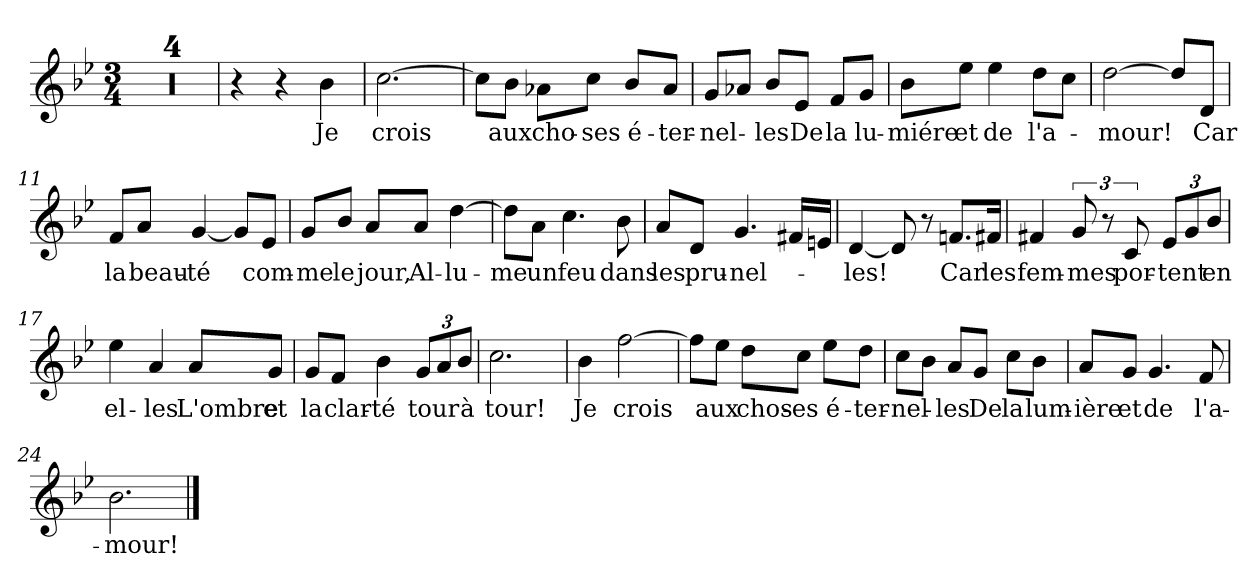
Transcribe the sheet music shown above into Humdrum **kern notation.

**kern	**text
*part1	*part1
*staff1	*staff1
*clefG2	*
*k[b-e-]	*
*M3/4	*
=1	=1
2.r	.
=2	=2
2.r	.
=3	=3
2.r	.
=4	=4
2.r	.
=5	=5
4r	.
4r	.
!	!LO:LY:b
4b-\	Je
=6	=6
!	!LO:LY:b
[2.cc\	crois
=7	=7
8cc\L]	.
!	!LO:LY:b
8b-\J	aux
!	!LO:LY:b
8a-X\L	cho-
!	!LO:LY:b
8cc\J	-ses
!	!LO:LY:b
8b-/L	é-
!	!LO:LY:b
8a-/J	-ter-
=8	=8
!	!LO:LY:b
8g/L	-nel-
8a-X/J	.
!	!LO:LY:b
8b-/L	-les
!	!LO:LY:b
8e-/J	De
!	!LO:LY:b
8f/L	la
!	!LO:LY:b
8g/J	lu-
=9	=9
!	!LO:LY:b
8b-\L	-miére
!	!LO:LY:b
8ee-\J	et
!	!LO:LY:b
4ee-\	de
!	!LO:LY:b
8dd\L	l'a-
8cc\J	.
=10	=10
!	!LO:LY:b
[2dd\	-mour!
8dd/L]	.
!	!LO:LY:b
8d/J	Car
!!LO:LB:g=z
=11	=11
!	!LO:LY:b
8f/L	la
!	!LO:LY:b
8a/J	beau-
!	!LO:LY:b
[4g/	-té
8g/L]	.
!	!LO:LY:b
8e-/J	com-
=12	=12
!	!LO:LY:b
8g/L	-me
!	!LO:LY:b
8b-/J	le
!	!LO:LY:b
8a/L	jour,
!	!LO:LY:b
8a/J	Al-
!	!LO:LY:b
[4dd\	-lu-
=13	=13
!	!LO:LY:b
8dd\L]	-me
!	!LO:LY:b
8a\J	un
!	!LO:LY:b
4.cc\	feu
!	!LO:LY:b
8b-\	dans
=14	=14
!	!LO:LY:b
8a/L	les
!	!LO:LY:b
8d/J	pru-
!	!LO:LY:b
4.g/	-nel-
16f#X/LL	.
16en/JJ	.
=15	=15
!	!LO:LY:b
[4d/	-les!
8d/]	.
8r	.
!	!LO:LY:b
8.fn/L	Car
!	!LO:LY:b
16f#X/Jk	les
=16	=16
!	!LO:LY:b
4f#X/	fem-
!	!LO:LY:b
12g/	-mes
12r	.
!	!LO:LY:b
12c/	por-
!	!LO:LY:b
12e-/L	-tent
12g/	.
!	!LO:LY:b
12b-/J	en
!!LO:LB:g=z
=17	=17
!	!LO:LY:b
4ee-\	el-
!	!LO:LY:b
4a/	-les
!	!LO:LY:b
8a/L	L'ombre
!	!LO:LY:b
8g/J	et
=18	=18
!	!LO:LY:b
8g/L	la
!	!LO:LY:b
8f/J	clar-
!	!LO:LY:b
4b-\	-té
!	!LO:LY:b
12g/L	tour
12a/	.
!	!LO:LY:b
12b-/J	à
=19	=19
!	!LO:LY:b
2.cc\	tour!
=20	=20
!	!LO:LY:b
4b-\	Je
!	!LO:LY:b
[2ff\	crois
=21	=21
8ff\L]	.
!	!LO:LY:b
8ee-\J	aux
!	!LO:LY:b
8dd\L	chos-
!	!LO:LY:b
8cc\J	-es
!	!LO:LY:b
8ee-\L	é-
!	!LO:LY:b
8dd\J	-ter-
=22	=22
!	!LO:LY:b
8cc\L	-nel-
8b-\J	.
!	!LO:LY:b
8a/L	-les
!	!LO:LY:b
8g/J	De
!	!LO:LY:b
8cc\L	la
!	!LO:LY:b
8b-\J	lum-
=23	=23
!	!LO:LY:b
8a/L	-ière
!	!LO:LY:b
8g/J	et
!	!LO:LY:b
4.g/	de
!	!LO:LY:b
8f/	l'a-
=24	=24
!	!LO:LY:b
2.b-\	-mour!
==	==
*-	*-
